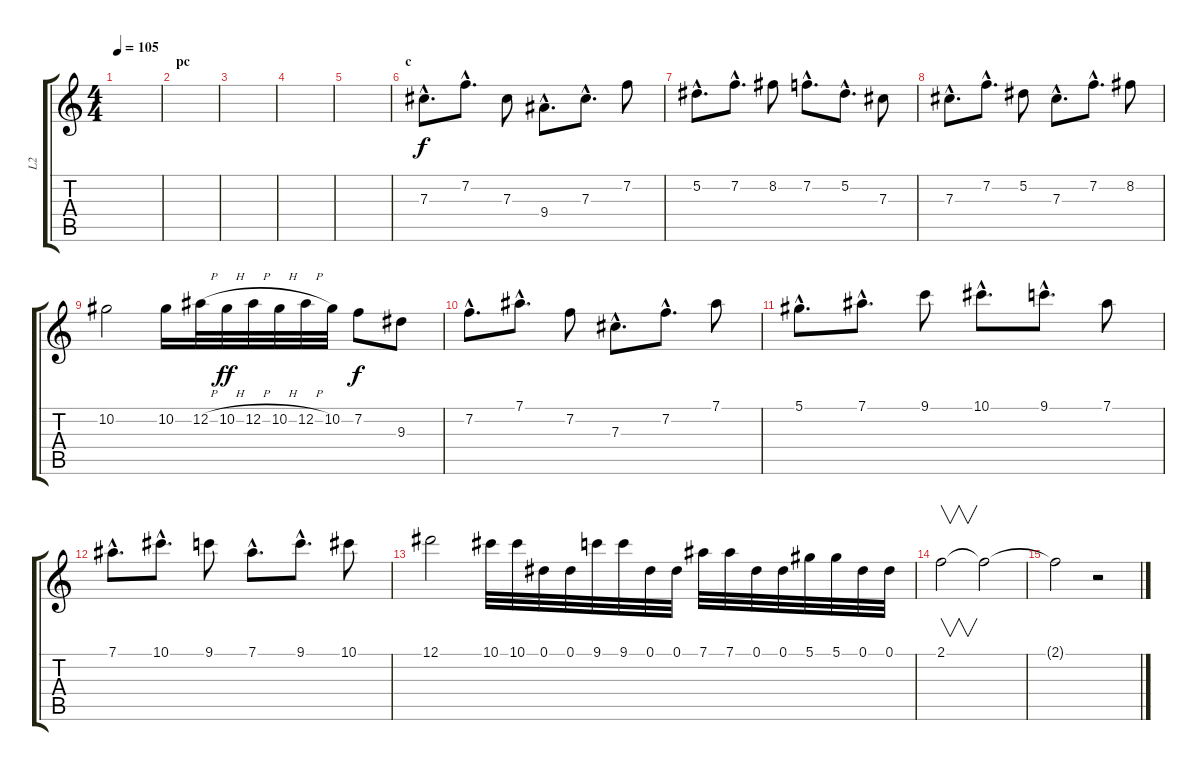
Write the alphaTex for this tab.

\track ("L2" "L2") {instrument overdrivenguitar}
\staff {score tabs}
\tuning (Eb4 Bb3 Gb3 Db3 Ab2 Eb2) {hide}
\ts (4 4)
\tempo 105
\clef g2
\ks c
|
\section ("" "pc")
|
|
|
|
\section ("" "c")
7.3{hac}.8{d} 7.2{hac}.8{d} 7.3.8 9.4{hac}.8{d} 7.3{hac}.8{d} 7.2.8 |
5.2{hac}.8{d} 7.2{hac}.8{d} 8.2.8 7.2{hac}.8{d} 5.2{hac}.8{d} 7.3.8 |
7.3{hac}.8{d} 7.2{hac}.8{d} 5.2.8 7.3{hac}.8{d} 7.2{hac}.8{d} 8.2.8 |
10.2.2 10.2.16 12.2{h}.32 10.2{h}.32{dy ff} 12.2{h}.32 10.2{h}.32 12.2{h}.32 10.2.32 7.2.8{dy f} 9.3.8 |
7.2{hac}.8{d} 7.1{hac}.8{d} 7.2.8 7.3{hac}.8{d} 7.2{hac}.8{d} 7.1.8 |
5.1{hac}.8{d} 7.1{hac}.8{d} 9.1.8 10.1{hac}.8{d} 9.1{hac}.8{d} 7.1.8 |
7.1{hac}.8{d} 10.1{hac}.8{d} 9.1.8 7.1{hac}.8{d} 9.1{hac}.8{d} 10.1.8 |
12.1.2 10.1.32 10.1.32 0.1.32 0.1.32 9.1.32 9.1.32 0.1.32 0.1.32 7.1.32 7.1.32 0.1.32 0.1.32 5.1.32 5.1.32 0.1.32 0.1.32 |
\section ("" "")
2.1.2{v} 2.1{t}.2{volume 0} |
2.1{t}.2 r.2{volume 14}
